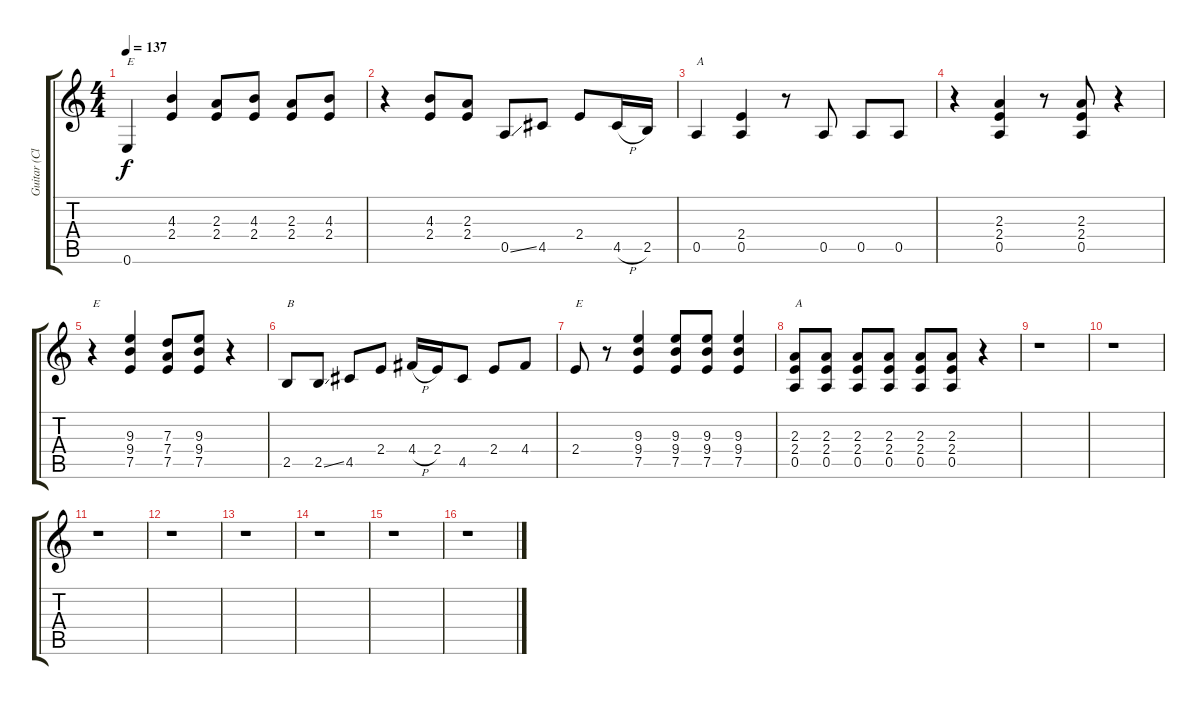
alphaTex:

\track ("Guitar (Clean)" "Guitar (Cl") {instrument electricguitarclean}
\staff {score tabs}
\tuning (E4 B3 G3 D3 A2 E2) {hide}
\ts (4 4)
\tempo 137
\clef g2
\ks c
0.6.4{txt "E" dy f} (4.3 2.4).4 (2.3 2.4).8 (4.3 2.4).8 (2.3 2.4).8 (4.3 2.4).8 |
r.4 (4.3 2.4).8 (2.3 2.4).8 0.5{ss}.8 4.5.8 2.4.8 4.5{h}.16 2.5.16 |
0.5.4{txt "A"} (2.4 0.5).4 r.8 0.5.8 0.5.8 0.5.8 |
r.4 (2.3 2.4 0.5).4 r.8 (2.3 2.4 0.5).8 r.4 |
r.4{txt "E"} (9.3 9.4 7.5).4 (7.3 7.4 7.5).8 (9.3 9.4 7.5).8 r.4 |
2.5.8{txt "B"} 2.5{ss}.8 4.5.8 2.4.8 4.4{h}.16 2.4.16 4.5.8 2.4.8 4.4.8 |
2.4.8{txt "E"} r.8 (9.3 9.4 7.5).4 (9.3 9.4 7.5).8 (9.3 9.4 7.5).8 (9.3 9.4 7.5).4 |
(2.3 2.4 0.5).8{txt "A"} (2.3 2.4 0.5).8 (2.3 2.4 0.5).8 (2.3 2.4 0.5).8 (2.3 2.4 0.5).8 (2.3 2.4 0.5).8 r.4 |
r.1 |
r.1 |
r.1 |
r.1 |
r.1 |
r.1 |
r.1 |
r.1
